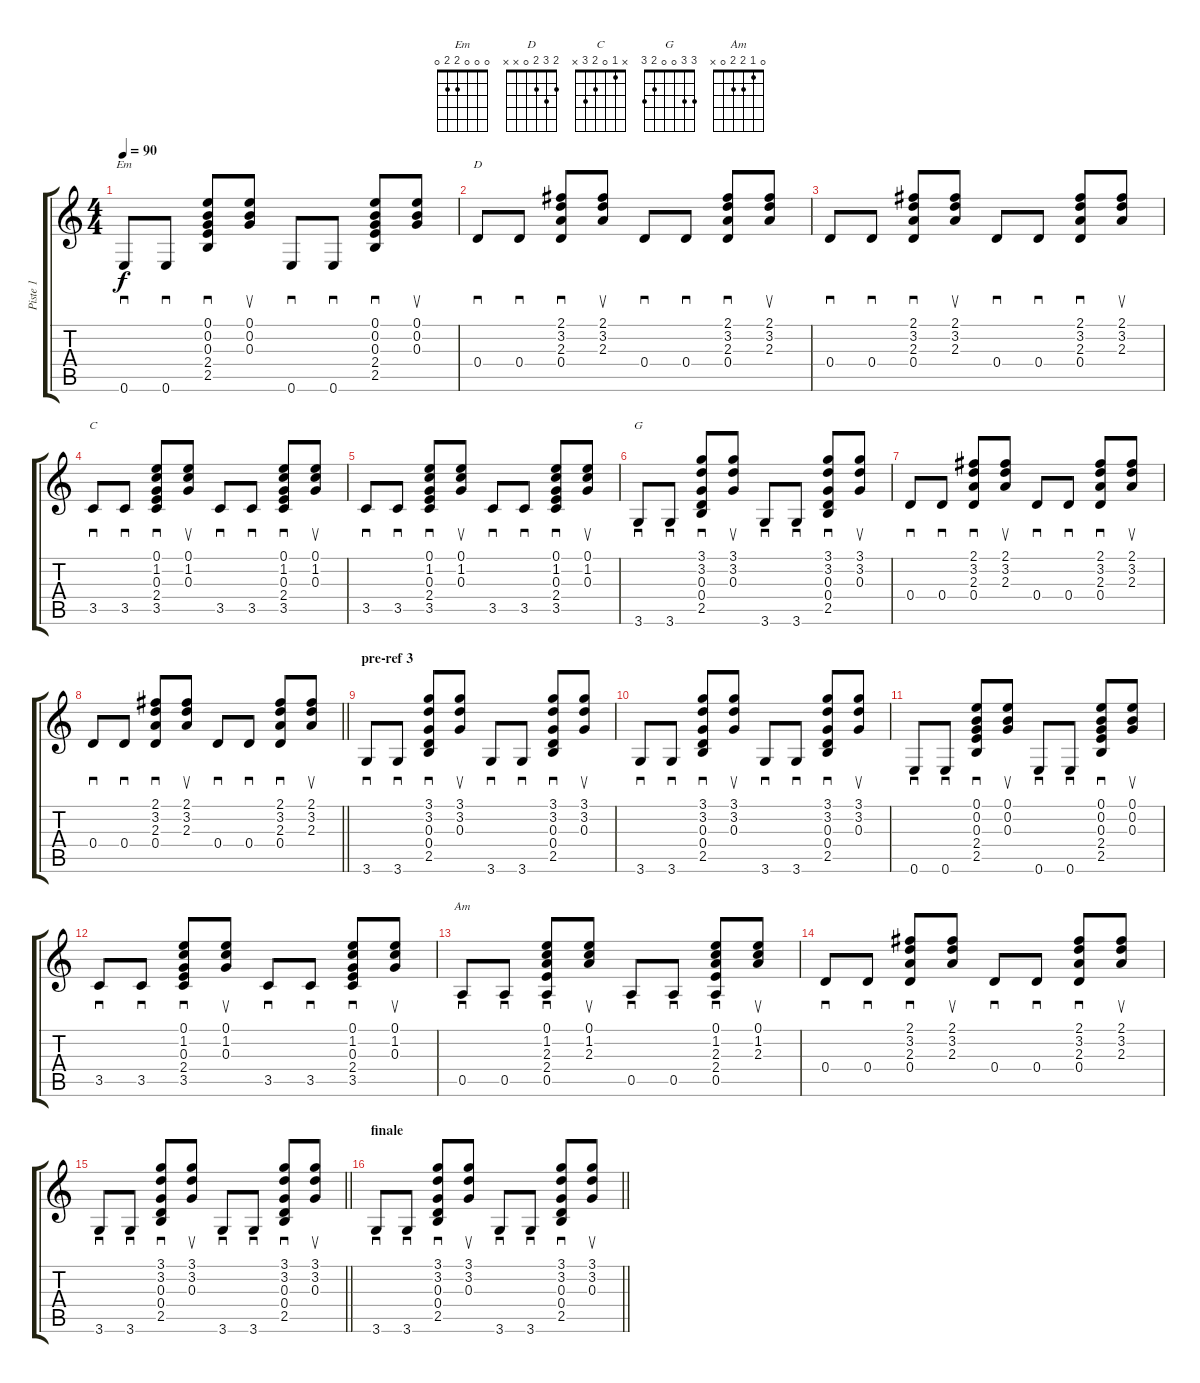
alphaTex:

\track ("Piste 1" "Piste 1") {instrument acousticguitarsteel}
\staff {score tabs}
\tuning (E4 B3 G3 D3 A2 E2) {hide}
\chord ("Em" 0 0 0 2 2 0)
\chord ("D" 2 3 2 0 x x)
\chord ("C" x 1 0 2 3 x)
\chord ("G" 3 3 0 0 2 3)
\chord ("Am" 0 1 2 2 0 x)
\ts (4 4)
\tempo 90
\clef g2
\ks c
0.6.8{sd ch "Em" dy f} 0.6.8{sd} (0.1 0.2 0.3 2.4 2.5).8{sd} (0.1 0.2 0.3).8{su} 0.6.8{sd} 0.6.8{sd} (0.1 0.2 0.3 2.4 2.5).8{sd} (0.1 0.2 0.3).8{su} |
0.4.8{sd ch "D"} 0.4.8{sd} (2.1 3.2 2.3 0.4).8{sd} (2.1 3.2 2.3).8{su} 0.4.8{sd} 0.4.8{sd} (2.1 3.2 2.3 0.4).8{sd} (2.1 3.2 2.3).8{su} |
0.4.8{sd} 0.4.8{sd} (2.1 3.2 2.3 0.4).8{sd} (2.1 3.2 2.3).8{su} 0.4.8{sd} 0.4.8{sd} (2.1 3.2 2.3 0.4).8{sd} (2.1 3.2 2.3).8{su} |
3.5.8{sd ch "C"} 3.5.8{sd} (0.1 1.2 0.3 2.4 3.5).8{sd} (0.1 1.2 0.3).8{su} 3.5.8{sd} 3.5.8{sd} (0.1 1.2 0.3 2.4 3.5).8{sd} (0.1 1.2 0.3).8{su} |
3.5.8{sd} 3.5.8{sd} (0.1 1.2 0.3 2.4 3.5).8{sd} (0.1 1.2 0.3).8{su} 3.5.8{sd} 3.5.8{sd} (0.1 1.2 0.3 2.4 3.5).8{sd} (0.1 1.2 0.3).8{su} |
3.6.8{sd ch "G"} 3.6.8{sd} (3.1 3.2 0.3 0.4 2.5).8{sd} (3.1 3.2 0.3).8{su} 3.6.8{sd} 3.6.8{sd} (3.1 3.2 0.3 0.4 2.5).8{sd} (3.1 3.2 0.3).8{su} |
0.4.8{sd} 0.4.8{sd} (2.1 3.2 2.3 0.4).8{sd} (2.1 3.2 2.3).8{su} 0.4.8{sd} 0.4.8{sd} (2.1 3.2 2.3 0.4).8{sd} (2.1 3.2 2.3).8{su} |
\barLineRight lightlight
0.4.8{sd} 0.4.8{sd} (2.1 3.2 2.3 0.4).8{sd} (2.1 3.2 2.3).8{su} 0.4.8{sd} 0.4.8{sd} (2.1 3.2 2.3 0.4).8{sd} (2.1 3.2 2.3).8{su} |
\section ("" "pre-ref 3")
3.6.8{sd} 3.6.8{sd} (3.1 3.2 0.3 0.4 2.5).8{sd} (3.1 3.2 0.3).8{su} 3.6.8{sd} 3.6.8{sd} (3.1 3.2 0.3 0.4 2.5).8{sd} (3.1 3.2 0.3).8{su} |
3.6.8{sd} 3.6.8{sd} (3.1 3.2 0.3 0.4 2.5).8{sd} (3.1 3.2 0.3).8{su} 3.6.8{sd} 3.6.8{sd} (3.1 3.2 0.3 0.4 2.5).8{sd} (3.1 3.2 0.3).8{su} |
0.6.8{sd} 0.6.8{sd} (0.1 0.2 0.3 2.4 2.5).8{sd} (0.1 0.2 0.3).8{su} 0.6.8{sd} 0.6.8{sd} (0.1 0.2 0.3 2.4 2.5).8{sd} (0.1 0.2 0.3).8{su} |
3.5.8{sd} 3.5.8{sd} (0.1 1.2 0.3 2.4 3.5).8{sd} (0.1 1.2 0.3).8{su} 3.5.8{sd} 3.5.8{sd} (0.1 1.2 0.3 2.4 3.5).8{sd} (0.1 1.2 0.3).8{su} |
0.5.8{sd ch "Am"} 0.5.8{sd} (0.1 1.2 2.3 2.4 0.5).8{sd} (0.1 1.2 2.3).8{su} 0.5.8{sd} 0.5.8{sd} (0.1 1.2 2.3 2.4 0.5).8{sd} (0.1 1.2 2.3).8{su} |
0.4.8{sd} 0.4.8{sd} (2.1 3.2 2.3 0.4).8{sd} (2.1 3.2 2.3).8{su} 0.4.8{sd} 0.4.8{sd} (2.1 3.2 2.3 0.4).8{sd} (2.1 3.2 2.3).8{su} |
\barLineRight lightlight
3.6.8{sd} 3.6.8{sd} (3.1 3.2 0.3 0.4 2.5).8{sd} (3.1 3.2 0.3).8{su} 3.6.8{sd} 3.6.8{sd} (3.1 3.2 0.3 0.4 2.5).8{sd} (3.1 3.2 0.3).8{su} |
\section ("" "finale")
\barLineRight lightlight
3.6.8{sd} 3.6.8{sd} (3.1 3.2 0.3 0.4 2.5).8{sd} (3.1 3.2 0.3).8{su} 3.6.8{sd} 3.6.8{sd} (3.1 3.2 0.3 0.4 2.5).8{sd} (3.1 3.2 0.3).8{su}
